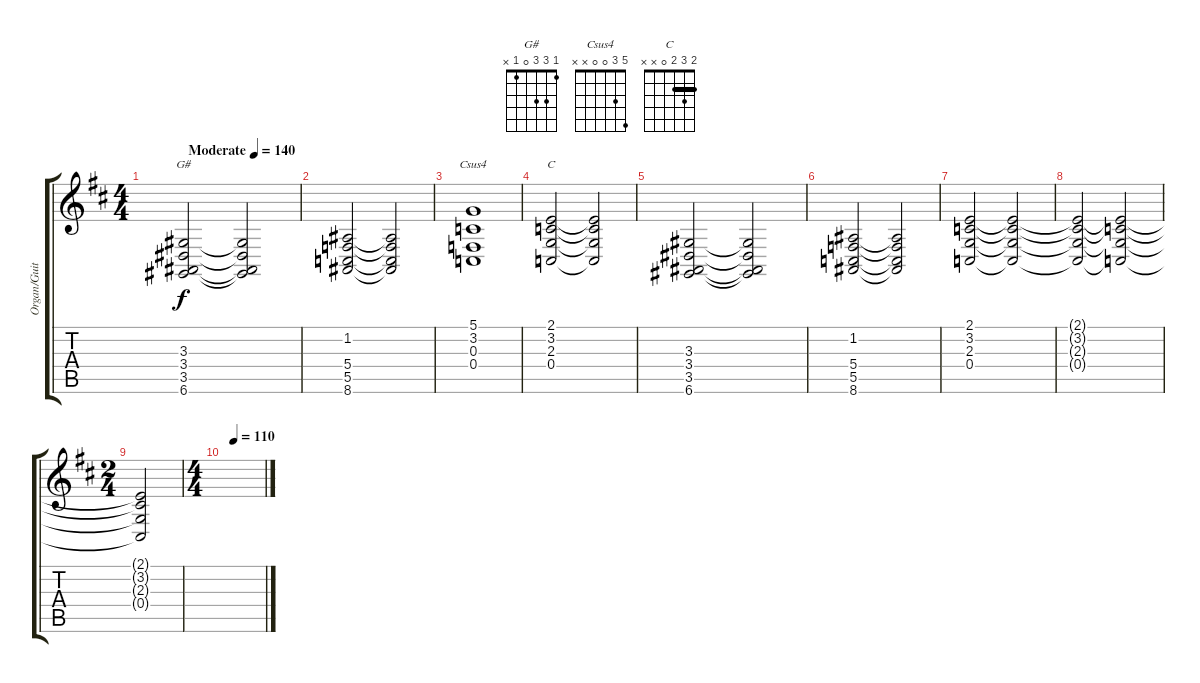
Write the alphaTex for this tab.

\track ("Organ/Guitar Delay Effect" "Organ/Guit") {instrument churchorgan}
\staff {score tabs}
\tuning (D4 A3 F3 C3 G2 D2) {hide}
\chord ("G#" 1 3 3 0 1 x)
\chord ("Csus4" 5 3 0 0 x x)
\chord ("C" 2 3 2 0 x x) {barre 2}
\ts (4 4)
\tempo (140 "Moderate")
\clef g2
\ks d
(3.3 3.4 3.5 6.6).2{ch "G#" dy f instrument churchorgan} (3.3{t} 3.4{t} 3.5{t} 6.6{t}).2 |
(1.2 5.4 5.5 8.6).2 (1.2{t} 5.4{t} 5.5{t} 8.6{t}).2 |
(5.1 3.2 0.3 0.4).1{ch "Csus4"} |
(2.1 3.2 2.3 0.4).2{ch "C"} (2.1{t} 3.2{t} 2.3{t} 0.4{t}).2 |
(3.3 3.4 3.5 6.6).2 (3.3{t} 3.4{t} 3.5{t} 6.6{t}).2 |
(1.2 5.4 5.5 8.6).2 (1.2{t} 5.4{t} 5.5{t} 8.6{t}).2 |
(2.1 3.2 2.3 0.4).2 (2.1{t} 3.2{t} 2.3{t} 0.4{t}).2 |
(2.1{t} 3.2{t} 2.3{t} 0.4{t}).2 (2.1{t} 3.2{t} 2.3{t} 0.4{t}).2 |
\ts (2 4)
(2.1{t} 3.2{t} 2.3{t} 0.4{t}).2 |
\ts (4 4)
\tempo (110 0.25)
